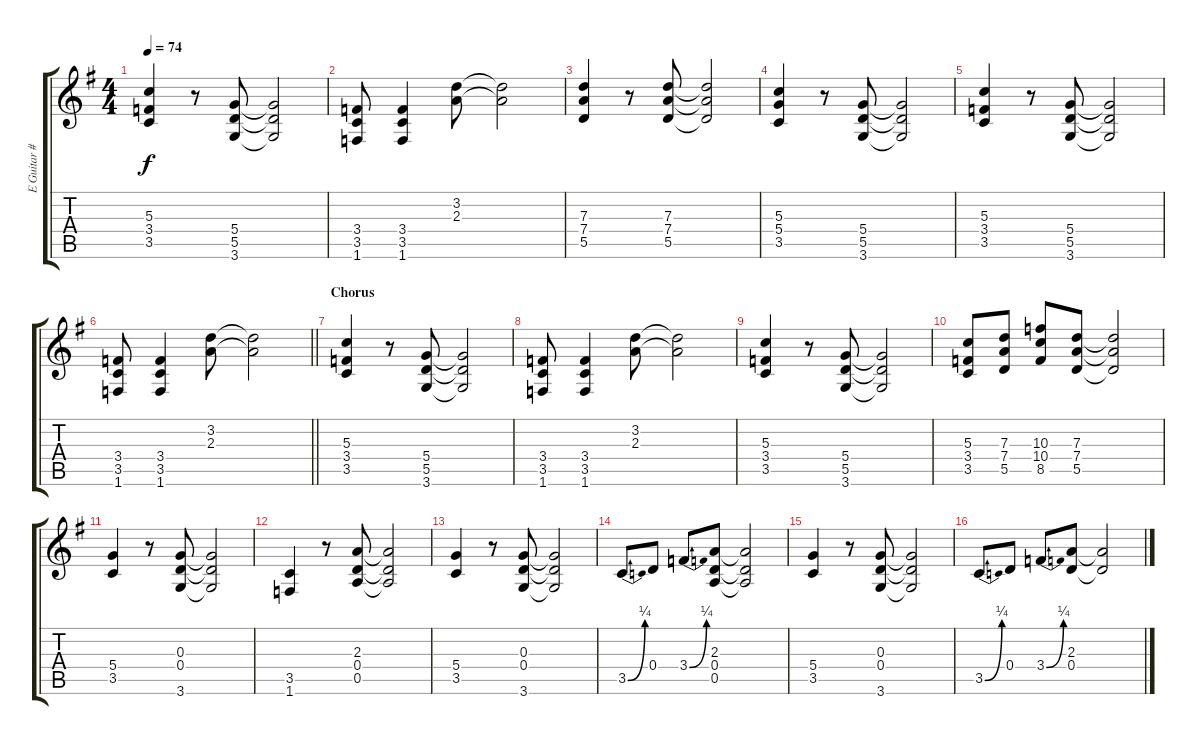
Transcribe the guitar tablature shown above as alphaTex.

\track ("E Guitar #2" "E Guitar #") {instrument overdrivenguitar}
\staff {score tabs}
\tuning (E4 B3 G3 D3 A2 E2) {hide}
\ts (4 4)
\tempo 74
\clef g2
\ks g
(5.3 3.4 3.5).4{dy f} r.8 (5.4 5.5 3.6).8 (5.4{t} 5.5{t} 3.6{t}).2 |
(3.4 3.5 1.6).8 (3.4 3.5 1.6).4 (3.2 2.3).8 (3.2{t} 2.3{t}).2 |
(7.3 7.4 5.5).4 r.8 (7.3 7.4 5.5).8 (7.3{t} 7.4{t} 5.5{t}).2 |
(5.3 5.4 3.5).4 r.8 (5.4 5.5 3.6).8 (5.4{t} 5.5{t} 3.6{t}).2 |
(5.3 3.4 3.5).4 r.8 (5.4 5.5 3.6).8 (5.4{t} 5.5{t} 3.6{t}).2 |
\barLineRight lightlight
(3.4 3.5 1.6).8 (3.4 3.5 1.6).4 (3.2 2.3).8 (3.2{t} 2.3{t}).2 |
\section ("" "Chorus")
(5.3 3.4 3.5).4 r.8 (5.4 5.5 3.6).8 (5.4{t} 5.5{t} 3.6{t}).2 |
(3.4 3.5 1.6).8 (3.4 3.5 1.6).4 (3.2 2.3).8 (3.2{t} 2.3{t}).2 |
(5.3 3.4 3.5).4 r.8 (5.4 5.5 3.6).8 (5.4{t} 5.5{t} 3.6{t}).2 |
(5.3 3.4 3.5).8 (7.3 7.4 5.5).8 (10.3 10.4 8.5).8 (7.3 7.4 5.5).8 (7.3{t} 7.4{t} 5.5{t}).2 |
(5.4 3.5).4 r.8 (0.3 0.4 3.6).8 (0.3{t} 0.4{t} 3.6{t}).2 |
(3.5 1.6).4 r.8 (2.3 0.4 0.5).8 (2.3{t} 0.4{t} 0.5{t}).2 |
(5.4 3.5).4 r.8 (0.3 0.4 3.6).8 (0.3{t} 0.4{t} 3.6{t}).2 |
3.5{be (bend 0 0 60 1)}.8 0.4.8 3.4{be (bend 0 0 60 1)}.8 (2.3 0.4 0.5).8 (2.3{t} 0.4{t} 0.5{t}).2 |
(5.4 3.5).4 r.8 (0.3 0.4 3.6).8 (0.3{t} 0.4{t} 3.6{t}).2 |
3.5{be (bend 0 0 60 1)}.8 0.4.8 3.4{be (bend 0 0 60 1)}.8 (2.3 0.4).8 (2.3{t} 0.4{t}).2
